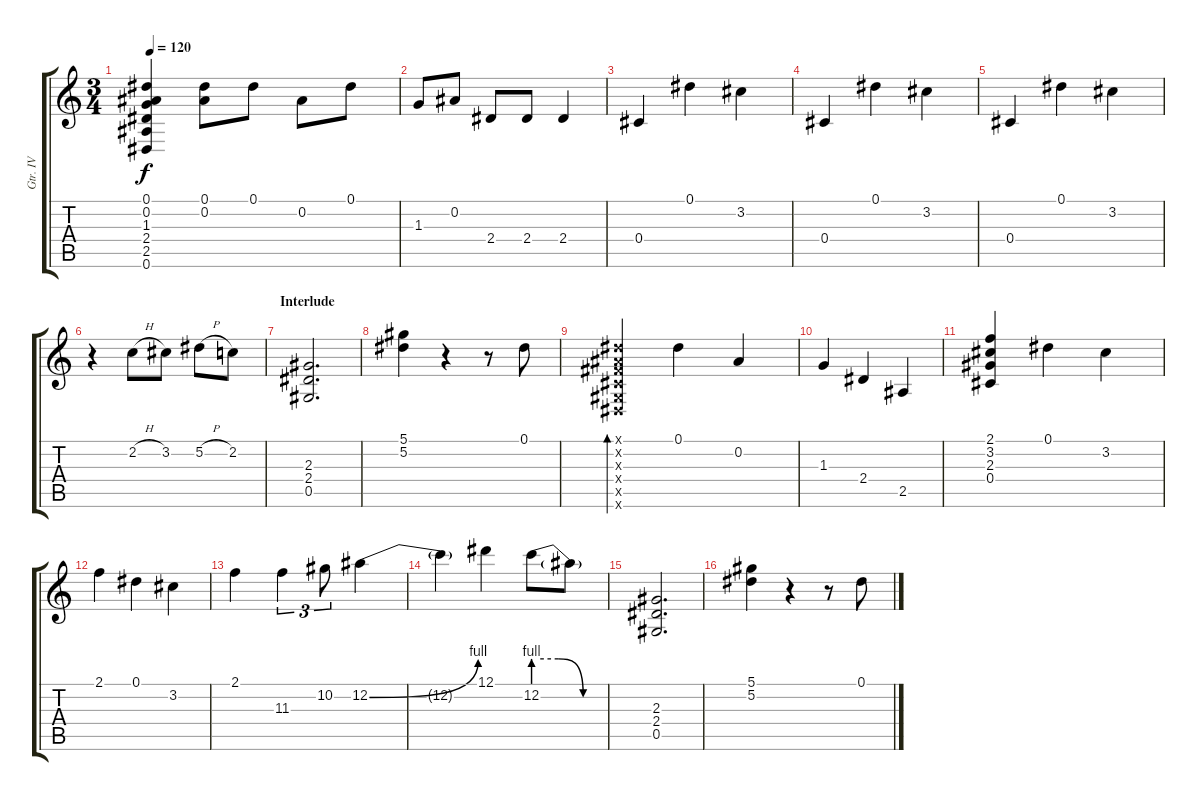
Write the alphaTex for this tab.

\track ("Gtr. IV" "Gtr. IV") {instrument acousticguitarsteel}
\staff {score tabs}
\tuning (Eb4 Bb3 Gb3 Db3 Ab2 Eb2) {hide}
\ts (3 4)
\tempo 120
\clef g2
\ks c
(0.1{t} 0.2{t} 1.3{t} 2.4{t} 2.5{t} 0.6{t}).4{dy f} (0.1 0.2).8 0.1.8 0.2.8 0.1.8 |
1.3.8 0.2.8 2.4.8 2.4.8 2.4.4 |
0.4.4 0.1.4 3.2.4 |
0.4.4 0.1.4 3.2.4 |
0.4.4 0.1.4 3.2.4 |
r.4 2.2{h}.8 3.2.8 5.2{h}.8 2.2.8 |
\section ("" "Interlude")
(2.3 2.4 0.5).2{d} |
(5.1 5.2).4 r.4 r.8 0.1.8 |
(0.1{x} 0.2{x} 0.3{x} 0.4{x} 0.5{x} 0.6{x}).4{bd 120} 0.1.4 0.2.4 |
1.3.4 2.4.4 2.5.4 |
(2.1 3.2 2.3 0.4).4 0.1.4 3.2.4 |
2.1.4 0.1.4 3.2.4 |
2.1.4 11.3.4{tu (3 2)} 10.2.8{tu (3 2)} 12.2{be (bend 0 0 60 4)}.4 |
12.2{t}.4 12.1.4 12.2{be (custom 0 4 20 4 40 0 60 0)}.8 12.2{t}.8 |
(2.3 2.4 0.5).2{d} |
(5.1 5.2).4 r.4 r.8 0.1.8
